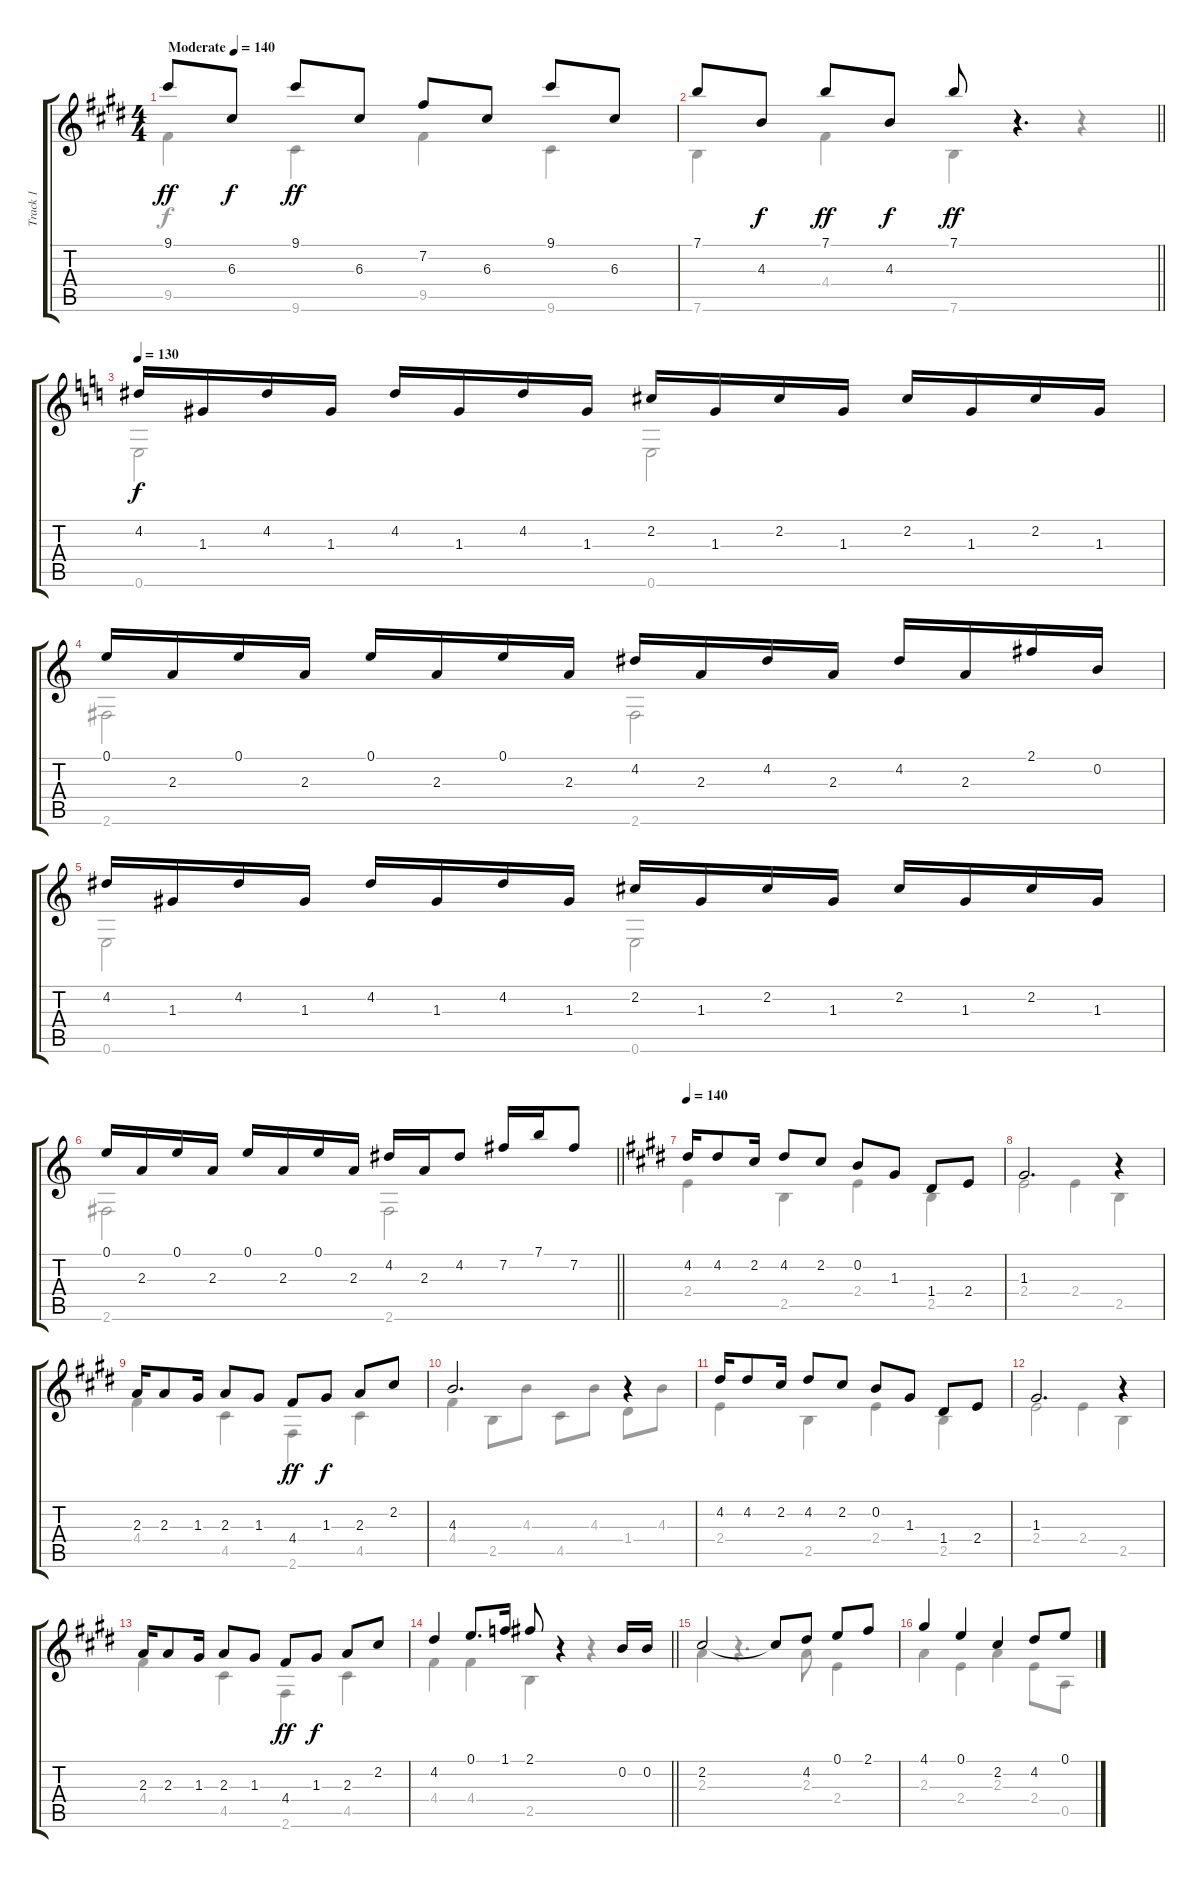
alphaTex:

\track ("Track 1" "Track 1") {instrument acousticguitarsteel}
\staff {score tabs}
\tuning (E4 B3 G3 D3 A2 E2) {hide}
\voice
\ts (4 4)
\tempo (140 "Moderate")
\clef g2
\ks e
9.1.8{dy ff instrument acousticguitarsteel} 6.3.8{dy f} 9.1.8{dy ff} 6.3.8 7.2.8 6.3.8 9.1.8 6.3.8 |
\barLineRight lightlight
7.1.8 4.3.8{dy f} 7.1.8{dy ff} 4.3.8{dy f} 7.1.8{dy ff} r.4{d} |
\tempo 130
\ks c
4.2.16{dy f} 1.3.16 4.2.16 1.3.16 4.2.16 1.3.16 4.2.16 1.3.16 2.2.16 1.3.16 2.2.16 1.3.16 2.2.16 1.3.16 2.2.16 1.3.16 |
0.1.16 2.3.16 0.1.16 2.3.16 0.1.16 2.3.16 0.1.16 2.3.16 4.2.16 2.3.16 4.2.16 2.3.16 4.2.16 2.3.16 2.1.16 0.2.16 |
4.2.16 1.3.16 4.2.16 1.3.16 4.2.16 1.3.16 4.2.16 1.3.16 2.2.16 1.3.16 2.2.16 1.3.16 2.2.16 1.3.16 2.2.16 1.3.16 |
\barLineRight lightlight
0.1.16 2.3.16 0.1.16 2.3.16 0.1.16 2.3.16 0.1.16 2.3.16 4.2.16 2.3.16 4.2.8 7.2.16 7.1.16 7.2.8 |
\tempo 140
\ks e
4.2.16 4.2.8 2.2.16 4.2.8 2.2.8 0.2.8 1.3.8 1.4.8 2.4.8 |
1.3.2{d} r.4 |
2.3.16 2.3.8 1.3.16 2.3.8 1.3.8 4.4.8{dy ff} 1.3.8{dy f} 2.3.8 2.2.8 |
4.3.2{d} r.4 |
4.2.16 4.2.8 2.2.16 4.2.8 2.2.8 0.2.8 1.3.8 1.4.8 2.4.8 |
1.3.2{d} r.4 |
2.3.16 2.3.8 1.3.16 2.3.8 1.3.8 4.4.8{dy ff} 1.3.8{dy f} 2.3.8 2.2.8 |
\barLineRight lightlight
4.2.4 0.1.8{d} 1.1.16 2.1.8 r.4 0.2.16 0.2.16 |
2.2.2 2.2{t}.8 4.2.8 0.1.8 2.1.8 |
4.1.4 0.1.4 2.2.4 4.2.8 0.1.8
\voice
\clef g2
\ottava regular
\simile none
\ks e
9.5.4{dy f} 9.6.4 9.5.4 9.6.4 |
\barLineRight lightlight
7.6.4 4.4.4 7.6.4 r.4 |
\ks c
0.6.2 0.6.2 |
2.6.2 2.6.2 |
0.6.2 0.6.2 |
\barLineRight lightlight
2.6.2 2.6.2 |
\ks e
2.4.4 2.5.4 2.4.4 2.5.4 |
2.4.2 2.4.4 2.5.4 |
4.4.4 4.5.4 2.6.4 4.5.4 |
4.4.4 2.5.8 4.3.8 4.5.8 4.3.8 1.4.8 4.3.8 |
2.4.4 2.5.4 2.4.4 2.5.4 |
2.4.2 2.4.4 2.5.4 |
4.4.4 4.5.4 2.6.4 4.5.4 |
\barLineRight lightlight
4.4.4 4.4.4 2.5.4 r.4 |
2.3.4 r.4{d} 2.3.8 2.4.4 |
2.3.4 2.4.4 2.3.4 2.4.8 0.5.8
